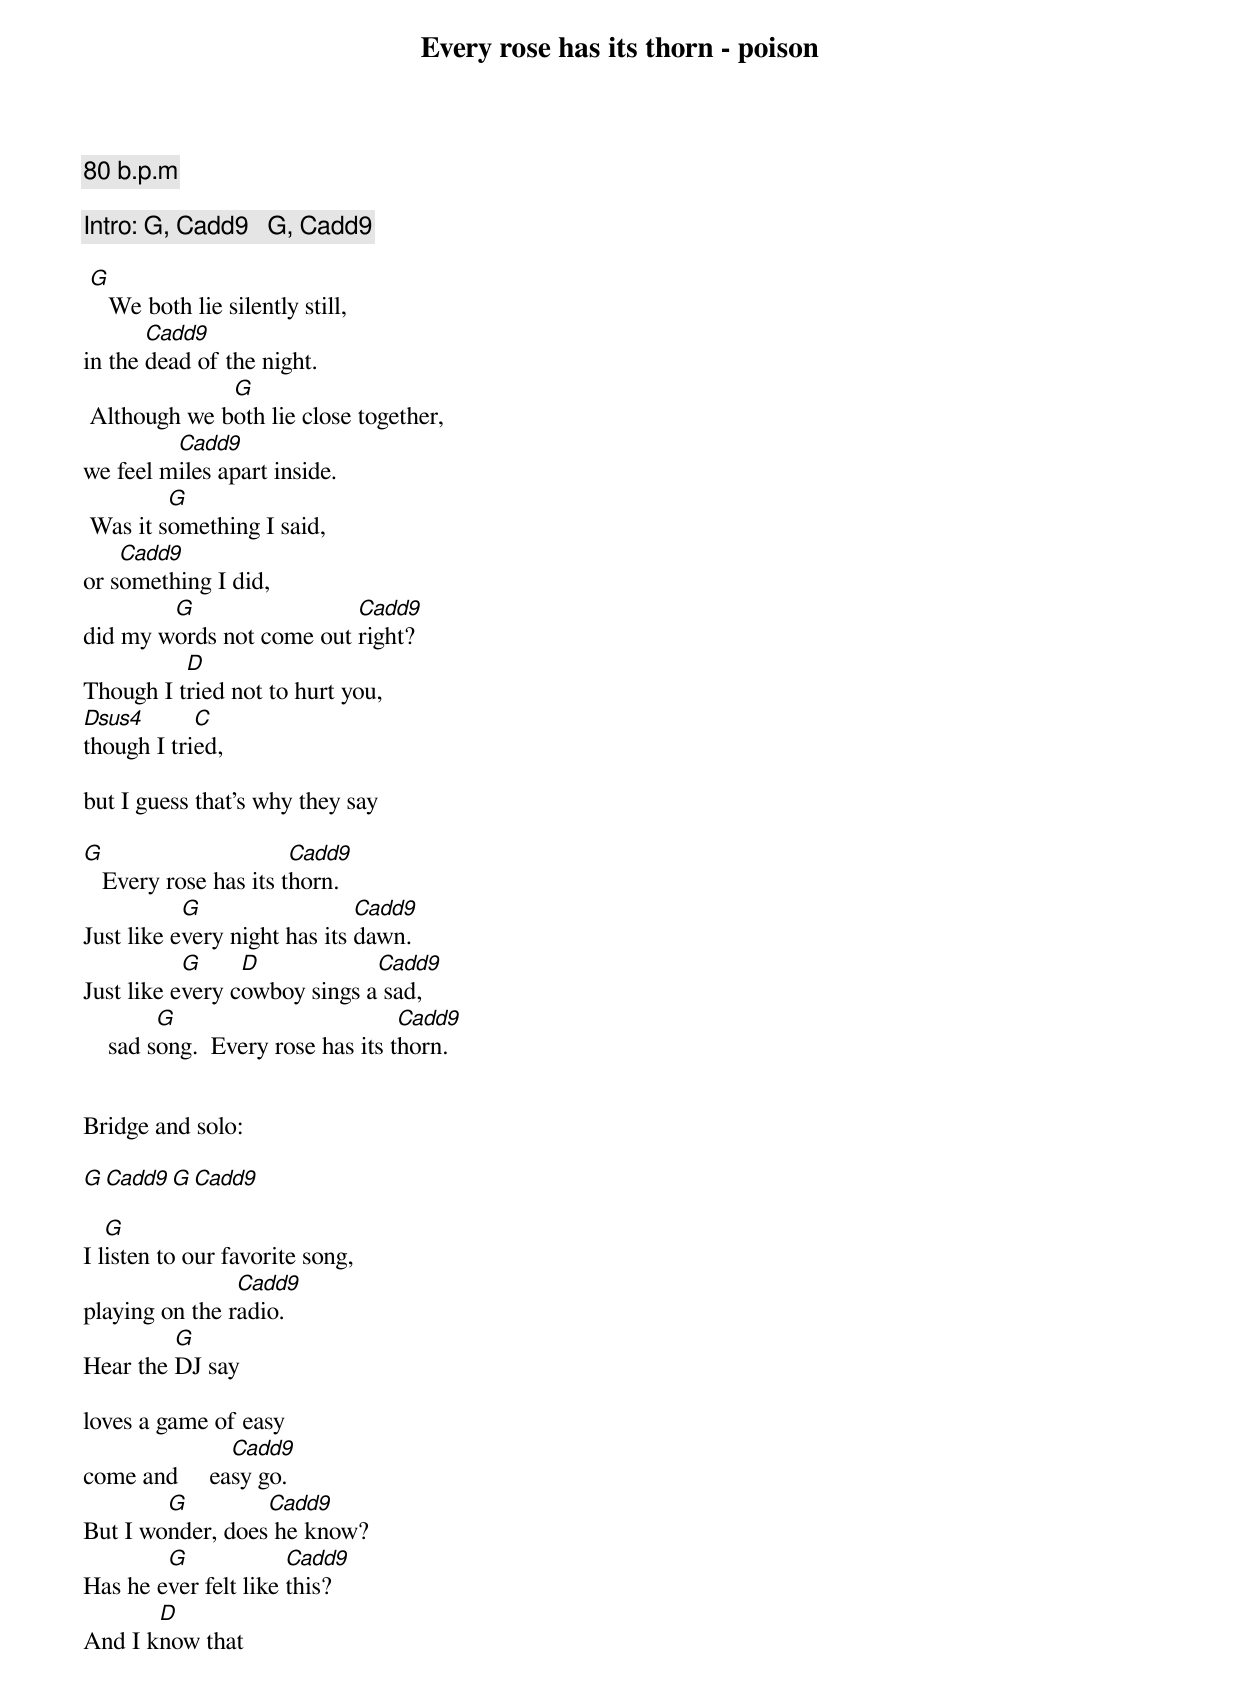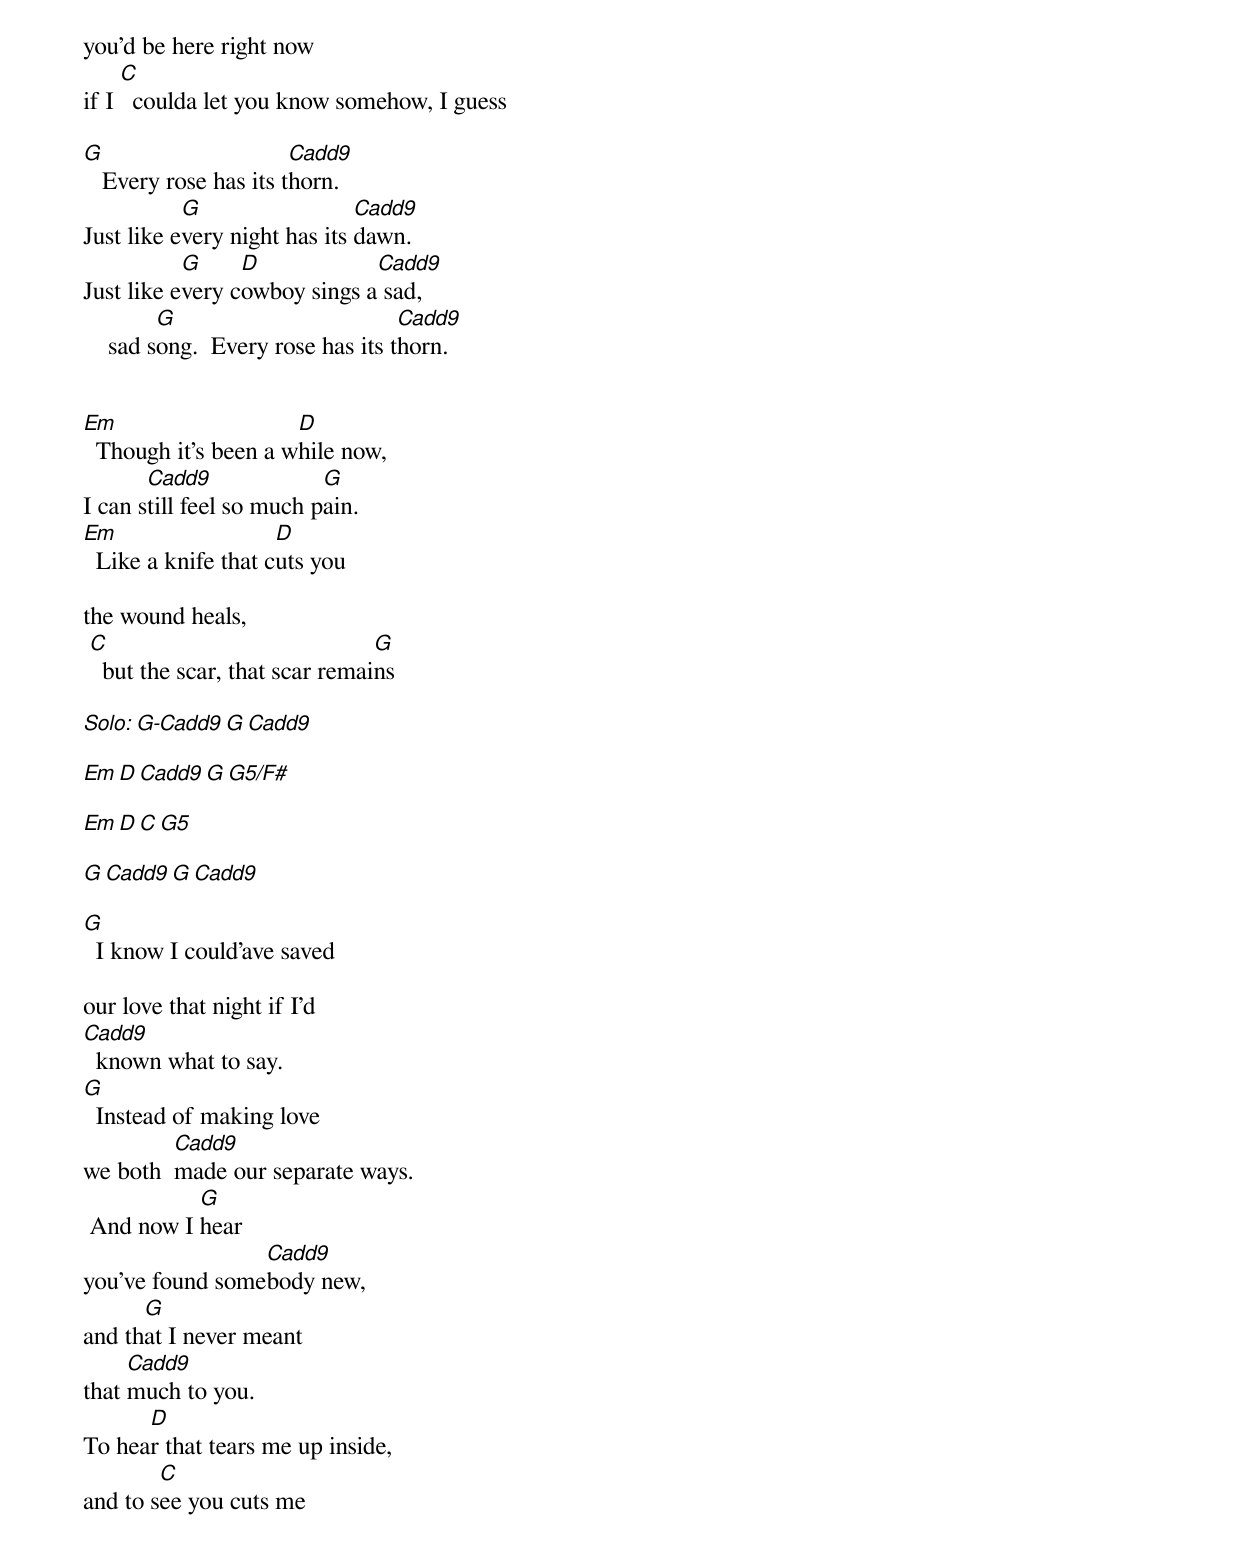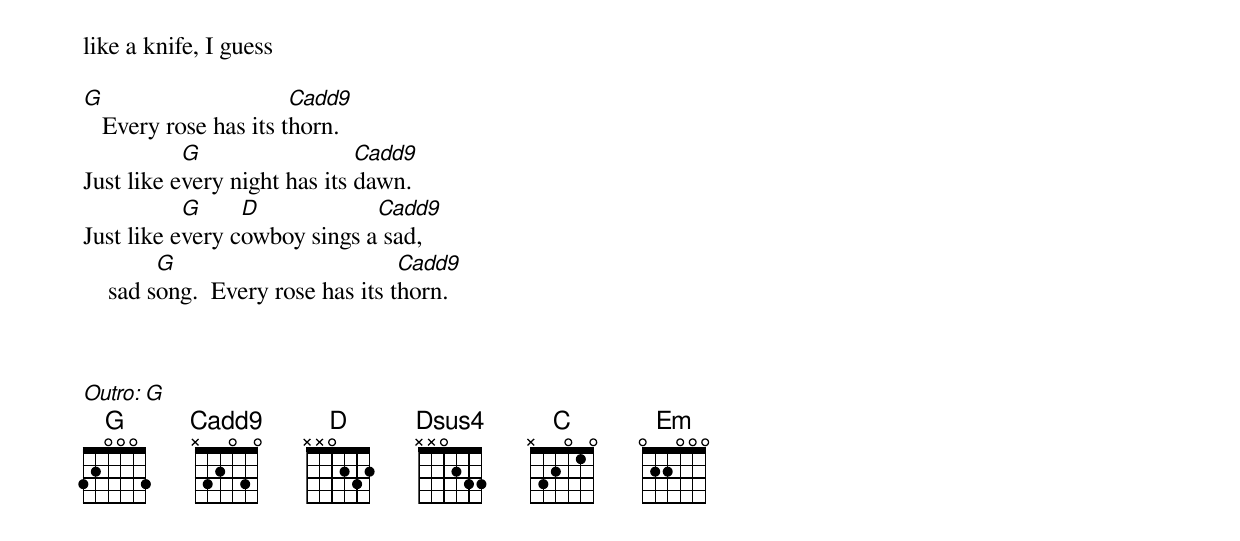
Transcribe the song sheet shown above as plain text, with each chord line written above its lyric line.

Every rose has its thorn - poison

80 b.p.m

Intro: G, Cadd9   G, Cadd9

 G
    We both lie silently still,
       Cadd9
in the dead of the night.
              G
 Although we both lie close together,
         Cadd9
we feel miles apart inside.
         G
 Was it something I said,
    Cadd9
or something I did,
 	G                 Cadd9
did my words not come out right?
          D
Though I tried not to hurt you,
Dsus4       C
though I tried,

but I guess that's why they say

G                      Cadd9
   Every rose has its thorn.
           G                  Cadd9
Just like every night has its dawn.
           G     D            Cadd9
Just like every cowboy sings a sad,
         G                         Cadd9
    sad song.  Every rose has its thorn.


Bridge and solo:

G    Cadd9    G    Cadd9

   G
I listen to our favorite song,
                Cadd9
playing on the radio.
         G
Hear the DJ say

loves a game of easy
               Cadd9
come and     easy go.
        G         Cadd9
But I wonder, does he know?
        G             Cadd9
Has he ever felt like this?
       D
And I know that

you'd be here right now
     C
if I   coulda let you know somehow, I guess

G                      Cadd9
   Every rose has its thorn.
           G                  Cadd9
Just like every night has its dawn.
           G     D            Cadd9
Just like every cowboy sings a sad,
         G                         Cadd9
    sad song.  Every rose has its thorn.


Em                    D
  Though it's been a while now,
       Cadd9              G
I can still feel so much pain.
Em                   D
  Like a knife that cuts you

the wound heals,
 C		                G
   but the scar, that scar remains

Solo: G-Cadd9  G  Cadd9

Em  D  Cadd9  G G5/F#

Em  D   C   G5

G  Cadd9   G Cadd9

G
  I know I could’ave saved

our love that night if I'd
Cadd9
  known what to say.
G
  Instead of making love
         Cadd9
we both  made our separate ways.
           G
 And now I hear
                 Cadd9
you've found somebody new,
      G
and that I never meant
     Cadd9
that much to you.
      D
To hear that tears me up inside,
        C
and to see you cuts me

like a knife, I guess

G                      Cadd9
   Every rose has its thorn.
           G                  Cadd9
Just like every night has its dawn.
           G     D            Cadd9
Just like every cowboy sings a sad,
         G                         Cadd9
    sad song.  Every rose has its thorn.



Outro:    G
